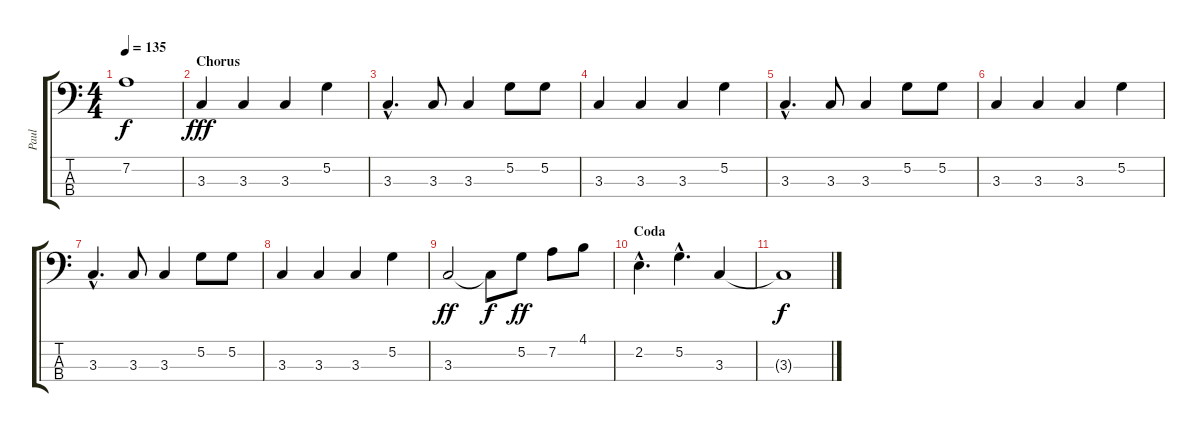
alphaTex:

\track ("Paul" "Paul") {instrument electricbasspick}
\staff {score tabs}
\tuning (G2 D2 A1 E1) {hide}
\ts (4 4)
\tempo 135
\clef f4
\ks c
7.2{t}.1{dy f} |
\section ("" "Chorus")
3.3.4{dy fff} 3.3.4 3.3.4 5.2.4 |
3.3{hac}.4{d} 3.3.8 3.3.4 5.2.8 5.2.8 |
3.3.4 3.3.4 3.3.4 5.2.4 |
3.3{hac}.4{d} 3.3.8 3.3.4 5.2.8 5.2.8 |
3.3.4 3.3.4 3.3.4 5.2.4 |
3.3{hac}.4{d} 3.3.8 3.3.4 5.2.8 5.2.8 |
3.3.4 3.3.4 3.3.4 5.2.4 |
3.3.2{dy ff} 3.3{t}.8{dy f} 5.2.8{dy ff} 7.2.8 4.1.8 |
\section ("" "Coda")
2.2{hac}.4{d} 5.2{hac}.4{d} 3.3.4 |
3.3{t}.1{dy f}
